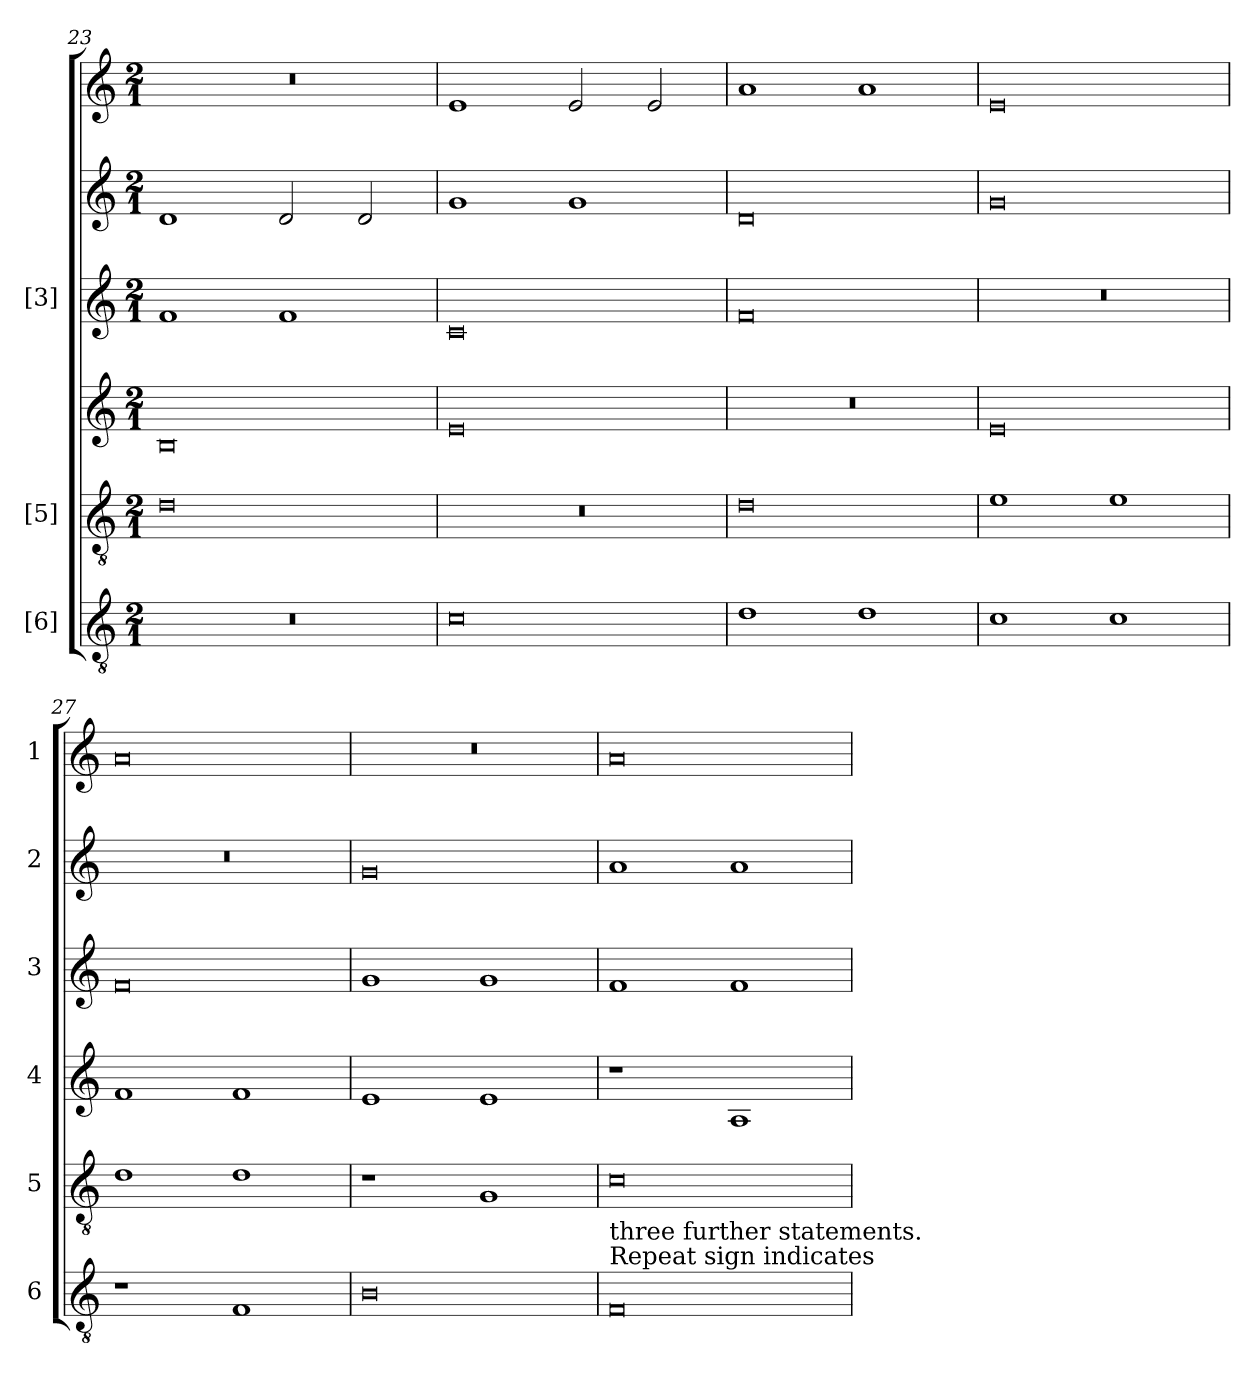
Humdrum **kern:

**kern	**kern	**kern	**kern	**kern	**kern
*part6	*part5	*part4	*part3	*part2	*part1
*staff6	*staff5	*staff4	*staff3	*staff2	*staff1
*I"[6]	*I"[5]	*I"[4]	*I"[3]	*I"[2]	*I"[1]
*I'6	*I'5	*I'4	*I'3	*I'2	*I'1
*clefGv2	*clefGv2	*clefG2	*clefG2	*clefG2	*clefG2
*k[]	*k[]	*k[]	*k[]	*k[]	*k[]
*C:	*C:	*C:	*C:	*C:	*C:
*M2/1	*M2/1	*M2/1	*M2/1	*M2/1	*M2/1
=23	=23	=23	=23	=23	=23
0r	0d	0B	1f	1d	0r
.	.	.	1f	2d	.
.	.	.	.	2d	.
=24	=24	=24	=24	=24	=24
0c	0r	0e	0c	1g	1e
.	.	.	.	1g	2e
.	.	.	.	.	2e
=25	=25	=25	=25	=25	=25
1d	0d	0r	0f	0d	1a
1d	.	.	.	.	1a
=26	=26	=26	=26	=26	=26
1c	1e	0e	0r	0g	0e
1c	1e	.	.	.	.
=27	=27	=27	=27	=27	=27
1r	1d	1f	0f	0r	0a
1F	1d	1f	.	.	.
=28	=28	=28	=28	=28	=28
0B	1r	1e	1g	0g	0r
.	1G	1e	1g	.	.
=29	=29	=29	=29	=29	=29
!LO:TX:a:t=Repeat sign indicates	!	!	!	!	!
!LO:TX:a:t=three further statements.	!	!	!	!	!
0F	0c	1r	1f	1a	0a
.	.	1A	1f	1a	.
=	=	=	=	=	=
*-	*-	*-	*-	*-	*-
